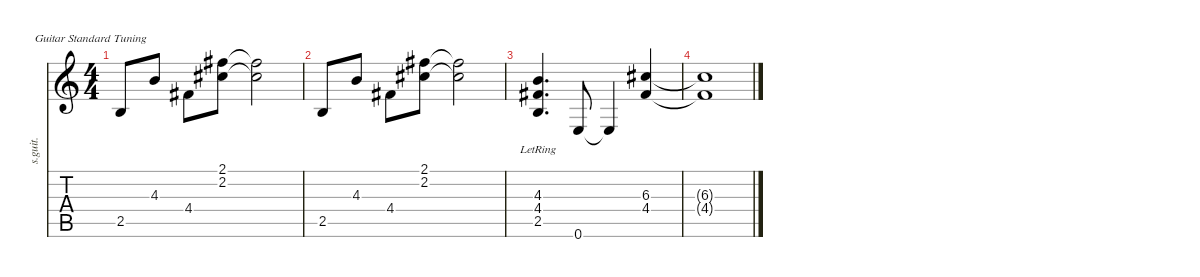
\defaultSystemsLayout 4
\hideDynamics
\bracketExtendMode nobrackets
\track ("Dave Grohl - Rhythm 2" "s.guit.") {instrument overdrivenguitar}
\staff {score tabs}
\tuning (E4 B3 G3 D3 A2 E2)
\ts (4 4)
\tempo (136 hide)
\clef g2
\ks c
2.5.8{dy f} 4.3.8 4.4{acc #}.8 (2.1{acc #} 2.2{acc #}).8 (2.1{t acc #} 2.2{t acc #}).2 |
2.5.8 4.3.8 4.4{acc #}.8 (2.1{acc #} 2.2{acc #}).8 (2.1{t acc #} 2.2{t acc #}).2 |
(4.3{lr} 4.4{lr acc #} 2.5{lr}).4{d} 0.6.8 0.6{t}.4 (6.3{acc #} 4.4{acc #}).4 |
(6.3{t acc #} 4.4{t acc #}).1
